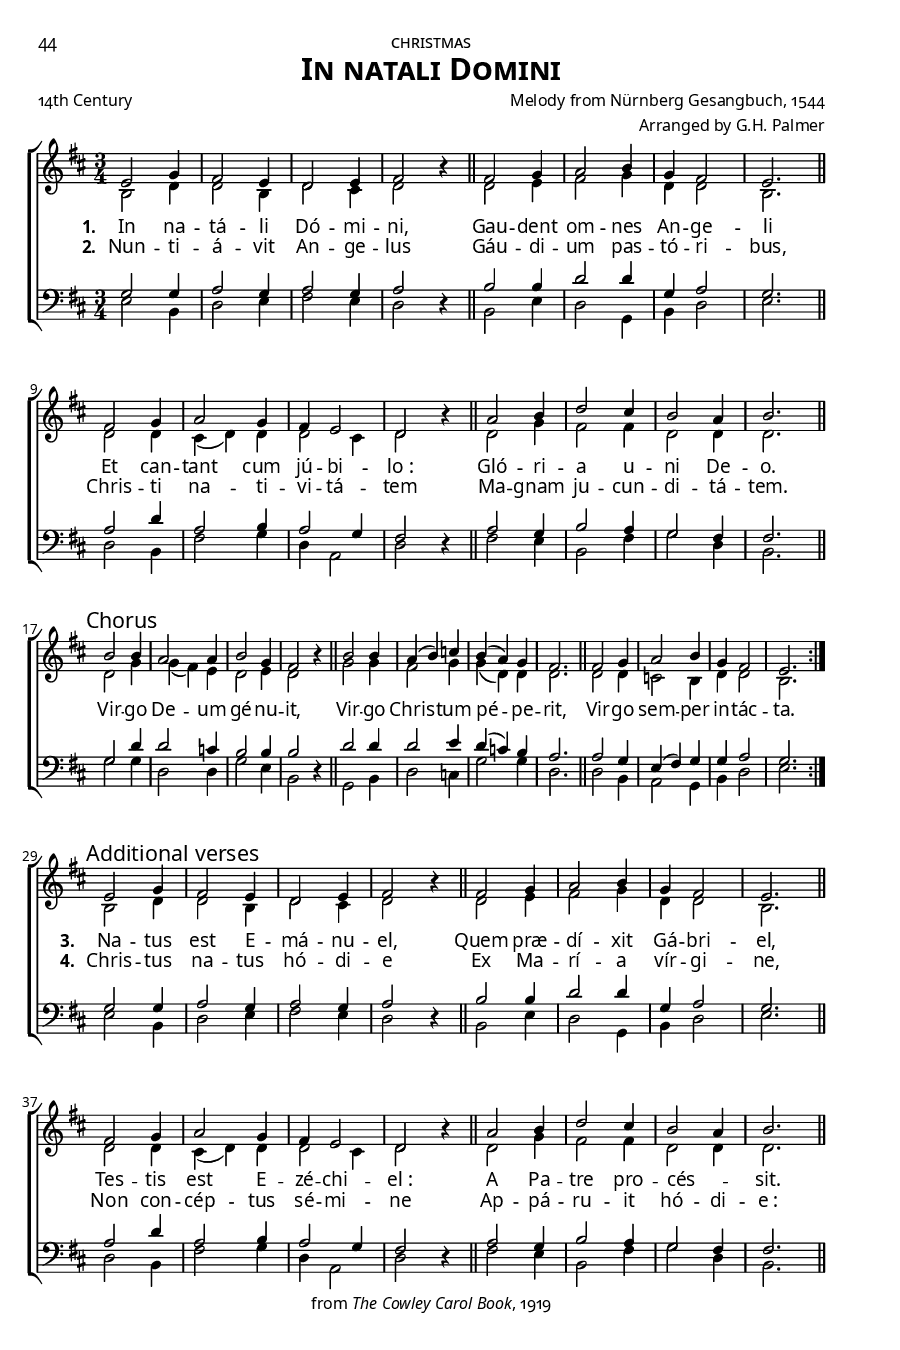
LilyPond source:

\version "2.14.2"
\include "util.ly"
\header {
  title = \markup{\override #'(font-name . "Garamond Premier Pro Semibold"){ \abs-fontsize #15 \smallCapsOldStyle"In natali Domini"}}
  poet = \markup\oldStyleNum"14th Century"
  composer = \markup\oldStyleNum"Melody from Nürnberg Gesangbuch, 1544"
  arranger = \markup\oldStyleNum"Arranged by G.H. Palmer"
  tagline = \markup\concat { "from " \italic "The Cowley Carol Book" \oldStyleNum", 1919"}
}
\paper {
  %print-all-headers = ##f
  paper-height = 9\in
  paper-width = 6\in
  indent = 0\in
  %system-system-spacing = #'((basic-distance . 10) (padding . 0))
  system-system-spacing =
    #'((basic-distance . 0)
       (minimum-distance . 0)
       (padding . -15)
       (stretchability . 100))
  ragged-last-bottom = ##f
  ragged-bottom = ##f
  two-sided = ##t
  inner-margin = 0.5\in
  outer-margin = 0.25\in
  top-margin = 0.25\in
  bottom-margin = 0.25\in
  first-page-number = #044
  print-first-page-number = ##t
  headerLine = \markup{\override #'(font-name . "Garamond Premier Pro") \smallCapsOldStyle"christmas"}
  oddHeaderMarkup = \markup\fill-line{
     \override #'(font-name . "Garamond Premier Pro")\abs-fontsize #8.5
     \combine 
        \fill-line{"" \on-the-fly #print-page-number-check-first
        \oldStylePageNum""
        }
        \fill-line{\headerLine}
  }
  evenHeaderMarkup = \markup {
     \override #'(font-name . "Garamond Premier Pro")\abs-fontsize #8.5
     \combine
        \on-the-fly #print-page-number-check-first
        \oldStylePageNum""
        \fill-line{\headerLine}
  }
}
#(set-global-staff-size 14) \paper{ #(define fonts (make-pango-font-tree "GoudyOlSt BT" "Garamond Premier Pro" "Garamond Premier Pro" (/ 14 20))) }
global = {
  \key d \major
  \time 3/4
}

sopMusic = \relative c' {
  \repeat volta 2 {
    e2 g4 |
    fis2 e4 |
    d2 e4 |
    fis2 b4\rest \bar "||"
    fis2 g4 |
    a2 b4 |
    g4 fis2 |

    e2. \bar "||"
    fis2 g4 |
    a2 g4 |
    fis4 e2 |
    d2 b'4\rest \bar "||"
    a2 b4 |
    d2 cis4 |

    b2 a4 |
    b2. \bar "||" \break \once \override Score.RehearsalMark #'self-alignment-X = #LEFT \mark "Chorus"
    b2 b4 |
    a2 a4 |
    b2 g4 |
    fis2 b4\rest \bar "||"
    b2 b4 |

    a4( b) c |
    b( a) g |
    fis2. \bar "||"
    fis2 g4 |
    a2 b4 |
    g4 fis2 |
    e2. \break
  }
  
  \once \override Score.RehearsalMark #'self-alignment-X = #LEFT
  \mark "Additional verses"
  e2 g4 |
  fis2 e4 |
  d2 e4 |
  fis2 b4\rest \bar "||"
  fis2 g4 |
  a2 b4 |
  g4 fis2 |
  
  e2. \bar "||"
  fis2 g4 |
  a2 g4 |
  fis4 e2 |
  d2 b'4\rest \bar "||"
  a2 b4 |
  d2 cis4 |
  
  b2 a4 |
  b2. \bar "||"
}
sopWords = \lyricmode {
}

altoMusic = \relative c' {
  b2 d4 |
  d2 b4 |
  d2 cis4 |
  d2 s4 \bar "||"
  d2 e4 |
  fis2 g4 |
  d4 d2 |
  
  b2. \bar "||"
  d2 d4 |
  cis4( d) d |
  d2 cis4 |
  d2 s4 \bar "||"
  d2 g4 |
  fis2 fis4 |
  
  d2 d4 |
  d2. \bar "||"
  d2 g4 |
  g( fis) e |
  d2 e4 |
  d2 s4 \bar "||"
  g2 g4 |
  
  fis2 g4 |
  g( d) d |
  d2. \bar "||"
  d2 d4 |
  c2 b4 |
  d4 d2 |
  b2.
  
  
  
  b2 d4 |
  d2 b4 |
  d2 cis4 |
  d2 s4 \bar "||"
  d2 e4 |
  fis2 g4 |
  d4 d2 |
  
  b2. \bar "||"
  d2 d4 |
  cis4( d) d |
  d2 cis4 |
  d2 s4 \bar "||"
  d2 g4 |
  fis2 fis4 |
  
  d2 d4 |
  d2. \bar "||"
}
altoWords = \lyricmode {
  \dropLyricsIV
  \set stanza = #"1. "
  In na -- tá -- li Dó -- mi -- ni,
  Gau -- dent om -- nes An -- ge -- li 
  Et can -- tant cum jú -- bi -- lo_:
  Gló -- ri -- a u -- ni De -- o.
  
  \set associatedVoice = "tenors"
  Vir -- go De -- um gé -- nu -- it, 
  Vir -- go Chris -- tum pé -- pe -- rit,
  \unset associatedVoice
  Vir -- go sem -- per in -- tác -- ta.


  \set stanza = #"3. "
  Na -- tus est E -- má -- nu -- el,
  Quem præ -- dí -- xit Gá -- bri -- el,
  Tes -- tis est E -- zé -- chi -- el_:
  A Pa -- tre pro -- cés -- _ sit.
}
altoWordsII = \lyricmode {
  \dropLyricsIV
  \set stanza = #"2. "
  Nun -- ti -- á -- vit An -- ge -- lus
  Gáu -- di -- um pas -- tó -- ri -- bus, 
  Chris -- ti na -- ti -- vi -- tá -- tem
  Ma -- gnam ju -- cun -- di -- tá -- tem.
  
  \repeat unfold 21 {\skip1}
  \set stanza = #"4. "
  Chris -- tus na -- tus hó -- di -- e
  Ex Ma -- rí -- a vír -- gi -- ne,
  Non con -- cép -- tus sé -- mi -- ne
  Ap -- pá -- ru -- it hó -- di -- e_:

}
altoWordsIII = \lyricmode {
}
altoWordsIV = \lyricmode {
}
altoWordsV = \lyricmode {
  \set stanza = #"5. "
  \set ignoreMelismata = ##t
}
altoWordsVI = \lyricmode {
  \set stanza = #"6. "
  \set ignoreMelismata = ##t
}
tenorMusic = \relative c {
  g'2 g4 |
  a2 g4 |
  a2 g4 |
  a2 s4 \bar "||"
  b2 b4 |
  d2 d4 |
  g,4 a2 |
  
  g2. \bar "||"
  a2 d4 |
  a2 b4 |
  a2 g4 |
  fis2 s4 \bar "||"
  a2 g4 |
  b2 a4 |
  
  g2 fis4 |
  fis2. \bar "||"
  g2 d'4 |
  d2 c4 |
  b2 b4 |
  b2 s4 \bar "||"
  d2 d4 |
  
  d2 e4 |
  d( c) b |
  a2. \bar "||"
  a2 g4 |
  e( fis) g |
  g a2 |
  g2.
  
  
  
  
  
  g2 g4 |
  a2 g4 |
  a2 g4 |
  a2 s4 \bar "||"
  b2 b4 |
  d2 d4 |
  g,4 a2 |
  
  g2. \bar "||"
  a2 d4 |
  a2 b4 |
  a2 g4 |
  fis2 s4 \bar "||"
  a2 g4 |
  b2 a4 |
  
  g2 fis4 |
  fis2. \bar "||"
}
tenorWords = \lyricmode {
}

bassMusic = \relative c {
  e2 b4 |
  d2 e4 |
  fis2 e4 |
  d2 d4\rest \bar "||"
  b2 e4 |
  d2 g,4 |
  b4 d2 |
  
  e2. \bar "||"
  d2 b4 |
  fis'2 g4 |
  d4 a2 |
  d2 d4\rest \bar "||"
  fis2 e4 |
  b2 fis'4 |
  
  g2 d4 |
  b2. \bar "||"
  g'2 g4 |
  d2 d4 |
  g2 e4 |
  b2 d4\rest \bar "||"
  g,2 b4 |
  
  d2 c4 |
  g'2 g4 |
  d2. \bar "||"
  d2 b4 |
  a2 g4 |
  b4 d2 |
  e2.
  
  
  
  
  
  e2 b4 |
  d2 e4 |
  fis2 e4 |
  d2 d4\rest \bar "||"
  b2 e4 |
  d2 g,4 |
  b4 d2 |
  
  e2. \bar "||"
  d2 b4 |
  fis'2 g4 |
  d4 a2 |
  d2 d4\rest \bar "||"
  fis2 e4 |
  b2 fis'4 |
  
  g2 d4 |
  b2. \bar "||"
}
bassWords = \lyricmode {

}

pianoRH = \relative c' {
  
}
pianoLH = \relative c' {
  
}

\score {
  <<
   \new ChoirStaff <<
    \new Staff = women <<
      \new Voice = "sopranos" { \voiceOne << \global \sopMusic >> }
      \new Voice = "altos" { \voiceTwo << \global \altoMusic >> }
    >>
   \new Staff = men <<
      \clef bass
      \new Voice = "tenors" { \voiceOne << \global \tenorMusic >> }
      \new Voice = "basses" { \voiceTwo << \global \bassMusic >> }
    >>
    \new Lyrics \with { alignAboveContext = #"women" \override VerticalAxisGroup #'nonstaff-relatedstaff-spacing = #'((basic-distance . 0) (padding . -1))} \lyricsto "sopranos" \sopWords
     \new Lyrics = "altosVI"  \with { alignBelowContext = #"women" \override VerticalAxisGroup #'nonstaff-relatedstaff-spacing = #'((basic-distance . 0))} \lyricsto "sopranos" \altoWordsVI
    \new Lyrics = "altosV"  \with { alignBelowContext = #"women" \override VerticalAxisGroup #'nonstaff-relatedstaff-spacing = #'((basic-distance . 0))} \lyricsto "sopranos" \altoWordsV
    \new Lyrics = "altosIV"  \with { alignBelowContext = #"women" \override VerticalAxisGroup #'nonstaff-relatedstaff-spacing = #'((basic-distance . 0))} \lyricsto "sopranos" \altoWordsIV
    \new Lyrics = "altosIII"  \with { alignBelowContext = #"women" \override VerticalAxisGroup #'nonstaff-relatedstaff-spacing = #'((basic-distance . 0))} \lyricsto "sopranos" \altoWordsIII
    \new Lyrics = "altosII"  \with { alignBelowContext = #"women" \override VerticalAxisGroup #'nonstaff-relatedstaff-spacing = #'((basic-distance . 0))} \lyricsto "sopranos" \altoWordsII
    \new Lyrics = "altos"  \with { alignBelowContext = #"women" } \lyricsto "sopranos" \altoWords
    \new Lyrics \with { alignAboveContext = #"men" \override VerticalAxisGroup #'nonstaff-relatedstaff-spacing = #'((basic-distance . 0) (padding . -1)) } \lyricsto "tenors" \tenorWords
    \new Lyrics \with { alignBelowContext = #"men" \override VerticalAxisGroup #'nonstaff-relatedstaff-spacing = #'((basic-distance . 0)) } \lyricsto "basses" \bassWords
  >>
%    \new PianoStaff << \new Staff { \new Voice { \pianoRH } } \new Staff { \clef "bass" \pianoLH } >>
  >>
  \layout {
    #(define fonts (make-pango-font-tree "GoudyOlSt BT" "Garamond Premier Pro" "Garamond Premier Pro" (/ 14.9 20)))
    \context {
      \Score
      %\override SpacingSpanner #'base-shortest-duration = #(ly:make-moment 1 8)
      %\override SpacingSpanner #'common-shortest-duration = #(ly:make-moment 1 4)
    }
    \context {
      % Remove all empty staves
      % \Staff \RemoveEmptyStaves \override VerticalAxisGroup #'remove-first = ##t
    }
  }
  \midi {
    \tempo 4 = 90
    \set Staff.midiInstrument = "flute"
  
    \context {
      \Voice
      \remove "Dynamic_performer"
    }
  }
}
